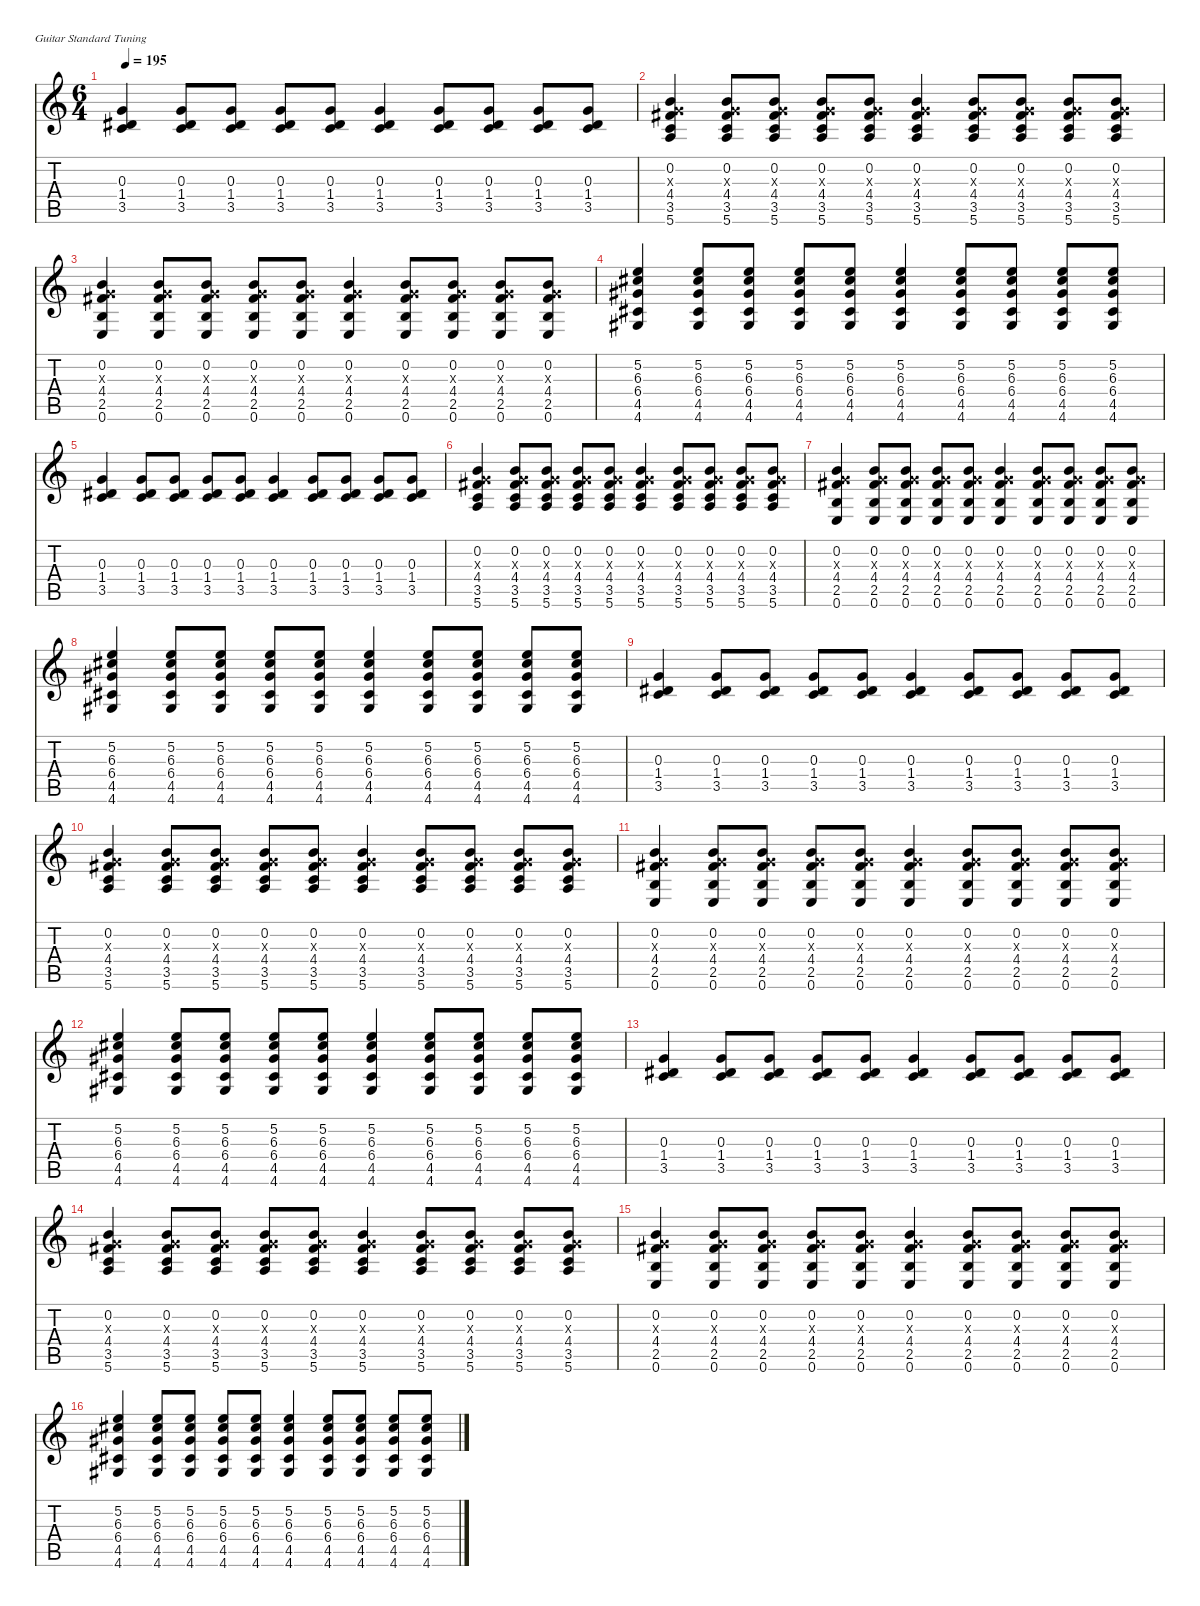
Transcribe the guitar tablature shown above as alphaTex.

\defaultSystemsLayout 4
\hideDynamics
\bracketExtendMode nobrackets
\singleTrackTrackNamePolicy hidden
\multiTrackTrackNamePolicy hidden
\firstSystemTrackNameMode fullname
\firstSystemTrackNameOrientation horizontal
\otherSystemsTrackNameOrientation horizontal
\track ("Guitar 2" "dist.guit.") {mute instrument distortionguitar}
\staff {score tabs}
\tuning (E4 B3 G3 D3 A2 E2)
\ts (6 4)
\tempo 195
\clef g2
\ks c
(0.3 1.4{acc #} 3.5).4{dy f beam Up} (0.3 1.4{acc #} 3.5).8{beam Up} (0.3 1.4{acc #} 3.5).8{beam Up} (0.3 1.4{acc #} 3.5).8{beam Up} (0.3 1.4{acc #} 3.5).8{beam Up} (0.3 1.4{acc #} 3.5).4{beam Up} (0.3 1.4{acc #} 3.5).8{beam Up} (0.3 1.4{acc #} 3.5).8{beam Up} (0.3 1.4{acc #} 3.5).8{beam Up} (0.3 1.4{acc #} 3.5).8{beam Up} |
(0.2 0.3{x} 4.4{acc #} 3.5 5.6).4{beam Up} (0.2 0.3{x} 4.4{acc #} 3.5 5.6).8{beam Up} (0.2 0.3{x} 4.4{acc #} 3.5 5.6).8{beam Up} (0.2 0.3{x} 4.4{acc #} 3.5 5.6).8{beam Up} (0.2 0.3{x} 4.4{acc #} 3.5 5.6).8{beam Up} (0.2 0.3{x} 4.4{acc #} 3.5 5.6).4{beam Up} (0.2 0.3{x} 4.4{acc #} 3.5 5.6).8{beam Up} (0.2 0.3{x} 4.4{acc #} 3.5 5.6).8{beam Up} (0.2 0.3{x} 4.4{acc #} 3.5 5.6).8{beam Up} (0.2 0.3{x} 4.4{acc #} 3.5 5.6).8{beam Up} |
(0.2 0.3{x} 4.4{acc #} 2.5 0.6).4{beam Up} (0.2 0.3{x} 4.4{acc #} 2.5 0.6).8{beam Up} (0.2 0.3{x} 4.4{acc #} 2.5 0.6).8{beam Up} (0.2 0.3{x} 4.4{acc #} 2.5 0.6).8{beam Up} (0.2 0.3{x} 4.4{acc #} 2.5 0.6).8{beam Up} (0.2 0.3{x} 4.4{acc #} 2.5 0.6).4{beam Up} (0.2 0.3{x} 4.4{acc #} 2.5 0.6).8{beam Up} (0.2 0.3{x} 4.4{acc #} 2.5 0.6).8{beam Up} (0.2 0.3{x} 4.4{acc #} 2.5 0.6).8{beam Up} (0.2 0.3{x} 4.4{acc #} 2.5 0.6).8{beam Up} |
(5.2 6.3{acc #} 6.4{acc #} 4.5{acc #} 4.6{acc #}).4{beam Up} (5.2 6.3{acc #} 6.4{acc #} 4.5{acc #} 4.6{acc #}).8{beam Up} (5.2 6.3{acc #} 6.4{acc #} 4.5{acc #} 4.6{acc #}).8{beam Up} (5.2 6.3{acc #} 6.4{acc #} 4.5{acc #} 4.6{acc #}).8{beam Up} (5.2 6.3{acc #} 6.4{acc #} 4.5{acc #} 4.6{acc #}).8{beam Up} (5.2 6.3{acc #} 6.4{acc #} 4.5{acc #} 4.6{acc #}).4{beam Up} (5.2 6.3{acc #} 6.4{acc #} 4.5{acc #} 4.6{acc #}).8{beam Up} (5.2 6.3{acc #} 6.4{acc #} 4.5{acc #} 4.6{acc #}).8{beam Up} (5.2 6.3{acc #} 6.4{acc #} 4.5{acc #} 4.6{acc #}).8{beam Up} (5.2 6.3{acc #} 6.4{acc #} 4.5{acc #} 4.6{acc #}).8{beam Up} |
(0.3 1.4{acc #} 3.5).4{beam Up} (0.3 1.4{acc #} 3.5).8{beam Up} (0.3 1.4{acc #} 3.5).8{beam Up} (0.3 1.4{acc #} 3.5).8{beam Up} (0.3 1.4{acc #} 3.5).8{beam Up} (0.3 1.4{acc #} 3.5).4{beam Up} (0.3 1.4{acc #} 3.5).8{beam Up} (0.3 1.4{acc #} 3.5).8{beam Up} (0.3 1.4{acc #} 3.5).8{beam Up} (0.3 1.4{acc #} 3.5).8{beam Up} |
(0.2 0.3{x} 4.4{acc #} 3.5 5.6).4{beam Up} (0.2 0.3{x} 4.4{acc #} 3.5 5.6).8{beam Up} (0.2 0.3{x} 4.4{acc #} 3.5 5.6).8{beam Up} (0.2 0.3{x} 4.4{acc #} 3.5 5.6).8{beam Up} (0.2 0.3{x} 4.4{acc #} 3.5 5.6).8{beam Up} (0.2 0.3{x} 4.4{acc #} 3.5 5.6).4{beam Up} (0.2 0.3{x} 4.4{acc #} 3.5 5.6).8{beam Up} (0.2 0.3{x} 4.4{acc #} 3.5 5.6).8{beam Up} (0.2 0.3{x} 4.4{acc #} 3.5 5.6).8{beam Up} (0.2 0.3{x} 4.4{acc #} 3.5 5.6).8{beam Up} |
(0.2 0.3{x} 4.4{acc #} 2.5 0.6).4{beam Up} (0.2 0.3{x} 4.4{acc #} 2.5 0.6).8{beam Up} (0.2 0.3{x} 4.4{acc #} 2.5 0.6).8{beam Up} (0.2 0.3{x} 4.4{acc #} 2.5 0.6).8{beam Up} (0.2 0.3{x} 4.4{acc #} 2.5 0.6).8{beam Up} (0.2 0.3{x} 4.4{acc #} 2.5 0.6).4{beam Up} (0.2 0.3{x} 4.4{acc #} 2.5 0.6).8{beam Up} (0.2 0.3{x} 4.4{acc #} 2.5 0.6).8{beam Up} (0.2 0.3{x} 4.4{acc #} 2.5 0.6).8{beam Up} (0.2 0.3{x} 4.4{acc #} 2.5 0.6).8{beam Up} |
(5.2 6.3{acc #} 6.4{acc #} 4.5{acc #} 4.6{acc #}).4{beam Up} (5.2 6.3{acc #} 6.4{acc #} 4.5{acc #} 4.6{acc #}).8{beam Up} (5.2 6.3{acc #} 6.4{acc #} 4.5{acc #} 4.6{acc #}).8{beam Up} (5.2 6.3{acc #} 6.4{acc #} 4.5{acc #} 4.6{acc #}).8{beam Up} (5.2 6.3{acc #} 6.4{acc #} 4.5{acc #} 4.6{acc #}).8{beam Up} (5.2 6.3{acc #} 6.4{acc #} 4.5{acc #} 4.6{acc #}).4{beam Up} (5.2 6.3{acc #} 6.4{acc #} 4.5{acc #} 4.6{acc #}).8{beam Up} (5.2 6.3{acc #} 6.4{acc #} 4.5{acc #} 4.6{acc #}).8{beam Up} (5.2 6.3{acc #} 6.4{acc #} 4.5{acc #} 4.6{acc #}).8{beam Up} (5.2 6.3{acc #} 6.4{acc #} 4.5{acc #} 4.6{acc #}).8{beam Up} |
(0.3 1.4{acc #} 3.5).4{beam Up} (0.3 1.4{acc #} 3.5).8{beam Up} (0.3 1.4{acc #} 3.5).8{beam Up} (0.3 1.4{acc #} 3.5).8{beam Up} (0.3 1.4{acc #} 3.5).8{beam Up} (0.3 1.4{acc #} 3.5).4{beam Up} (0.3 1.4{acc #} 3.5).8{beam Up} (0.3 1.4{acc #} 3.5).8{beam Up} (0.3 1.4{acc #} 3.5).8{beam Up} (0.3 1.4{acc #} 3.5).8{beam Up} |
(0.2 0.3{x} 4.4{acc #} 3.5 5.6).4{beam Up} (0.2 0.3{x} 4.4{acc #} 3.5 5.6).8{beam Up} (0.2 0.3{x} 4.4{acc #} 3.5 5.6).8{beam Up} (0.2 0.3{x} 4.4{acc #} 3.5 5.6).8{beam Up} (0.2 0.3{x} 4.4{acc #} 3.5 5.6).8{beam Up} (0.2 0.3{x} 4.4{acc #} 3.5 5.6).4{beam Up} (0.2 0.3{x} 4.4{acc #} 3.5 5.6).8{beam Up} (0.2 0.3{x} 4.4{acc #} 3.5 5.6).8{beam Up} (0.2 0.3{x} 4.4{acc #} 3.5 5.6).8{beam Up} (0.2 0.3{x} 4.4{acc #} 3.5 5.6).8{beam Up} |
(0.2 0.3{x} 4.4{acc #} 2.5 0.6).4{beam Up} (0.2 0.3{x} 4.4{acc #} 2.5 0.6).8{beam Up} (0.2 0.3{x} 4.4{acc #} 2.5 0.6).8{beam Up} (0.2 0.3{x} 4.4{acc #} 2.5 0.6).8{beam Up} (0.2 0.3{x} 4.4{acc #} 2.5 0.6).8{beam Up} (0.2 0.3{x} 4.4{acc #} 2.5 0.6).4{beam Up} (0.2 0.3{x} 4.4{acc #} 2.5 0.6).8{beam Up} (0.2 0.3{x} 4.4{acc #} 2.5 0.6).8{beam Up} (0.2 0.3{x} 4.4{acc #} 2.5 0.6).8{beam Up} (0.2 0.3{x} 4.4{acc #} 2.5 0.6).8{beam Up} |
(5.2 6.3{acc #} 6.4{acc #} 4.5{acc #} 4.6{acc #}).4{beam Up} (5.2 6.3{acc #} 6.4{acc #} 4.5{acc #} 4.6{acc #}).8{beam Up} (5.2 6.3{acc #} 6.4{acc #} 4.5{acc #} 4.6{acc #}).8{beam Up} (5.2 6.3{acc #} 6.4{acc #} 4.5{acc #} 4.6{acc #}).8{beam Up} (5.2 6.3{acc #} 6.4{acc #} 4.5{acc #} 4.6{acc #}).8{beam Up} (5.2 6.3{acc #} 6.4{acc #} 4.5{acc #} 4.6{acc #}).4{beam Up} (5.2 6.3{acc #} 6.4{acc #} 4.5{acc #} 4.6{acc #}).8{beam Up} (5.2 6.3{acc #} 6.4{acc #} 4.5{acc #} 4.6{acc #}).8{beam Up} (5.2 6.3{acc #} 6.4{acc #} 4.5{acc #} 4.6{acc #}).8{beam Up} (5.2 6.3{acc #} 6.4{acc #} 4.5{acc #} 4.6{acc #}).8{beam Up} |
(0.3 1.4{acc #} 3.5).4{beam Up} (0.3 1.4{acc #} 3.5).8{beam Up} (0.3 1.4{acc #} 3.5).8{beam Up} (0.3 1.4{acc #} 3.5).8{beam Up} (0.3 1.4{acc #} 3.5).8{beam Up} (0.3 1.4{acc #} 3.5).4{beam Up} (0.3 1.4{acc #} 3.5).8{beam Up} (0.3 1.4{acc #} 3.5).8{beam Up} (0.3 1.4{acc #} 3.5).8{beam Up} (0.3 1.4{acc #} 3.5).8{beam Up} |
(0.2 0.3{x} 4.4{acc #} 3.5 5.6).4{beam Up} (0.2 0.3{x} 4.4{acc #} 3.5 5.6).8{beam Up} (0.2 0.3{x} 4.4{acc #} 3.5 5.6).8{beam Up} (0.2 0.3{x} 4.4{acc #} 3.5 5.6).8{beam Up} (0.2 0.3{x} 4.4{acc #} 3.5 5.6).8{beam Up} (0.2 0.3{x} 4.4{acc #} 3.5 5.6).4{beam Up} (0.2 0.3{x} 4.4{acc #} 3.5 5.6).8{beam Up} (0.2 0.3{x} 4.4{acc #} 3.5 5.6).8{beam Up} (0.2 0.3{x} 4.4{acc #} 3.5 5.6).8{beam Up} (0.2 0.3{x} 4.4{acc #} 3.5 5.6).8{beam Up} |
(0.2 0.3{x} 4.4{acc #} 2.5 0.6).4{beam Up} (0.2 0.3{x} 4.4{acc #} 2.5 0.6).8{beam Up} (0.2 0.3{x} 4.4{acc #} 2.5 0.6).8{beam Up} (0.2 0.3{x} 4.4{acc #} 2.5 0.6).8{beam Up} (0.2 0.3{x} 4.4{acc #} 2.5 0.6).8{beam Up} (0.2 0.3{x} 4.4{acc #} 2.5 0.6).4{beam Up} (0.2 0.3{x} 4.4{acc #} 2.5 0.6).8{beam Up} (0.2 0.3{x} 4.4{acc #} 2.5 0.6).8{beam Up} (0.2 0.3{x} 4.4{acc #} 2.5 0.6).8{beam Up} (0.2 0.3{x} 4.4{acc #} 2.5 0.6).8{beam Up} |
(5.2 6.3{acc #} 6.4{acc #} 4.5{acc #} 4.6{acc #}).4{beam Up} (5.2 6.3{acc #} 6.4{acc #} 4.5{acc #} 4.6{acc #}).8{beam Up} (5.2 6.3{acc #} 6.4{acc #} 4.5{acc #} 4.6{acc #}).8{beam Up} (5.2 6.3{acc #} 6.4{acc #} 4.5{acc #} 4.6{acc #}).8{beam Up} (5.2 6.3{acc #} 6.4{acc #} 4.5{acc #} 4.6{acc #}).8{beam Up} (5.2 6.3{acc #} 6.4{acc #} 4.5{acc #} 4.6{acc #}).4{beam Up} (5.2 6.3{acc #} 6.4{acc #} 4.5{acc #} 4.6{acc #}).8{beam Up} (5.2 6.3{acc #} 6.4{acc #} 4.5{acc #} 4.6{acc #}).8{beam Up} (5.2 6.3{acc #} 6.4{acc #} 4.5{acc #} 4.6{acc #}).8{beam Up} (5.2 6.3{acc #} 6.4{acc #} 4.5{acc #} 4.6{acc #}).8{beam Up}
